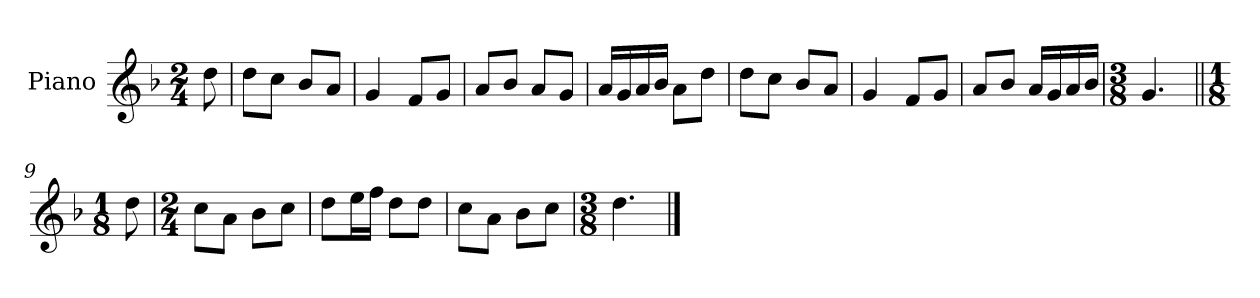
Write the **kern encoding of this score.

**kern
*part1
*staff1
*I"Piano
*I'Pno.
*clefG2
*k[b-]
*M2/4
=
8dd\
=1
8dd\L
8cc\J
8b-/L
8a/J
=2
4g/
8f/L
8g/J
=3
8a/L
8b-/J
8a/L
8g/J
=4
16a/LL
16g/
16a/
16b-/JJ
8a\L
8dd\J
=5
8dd\L
8cc\J
8b-/L
8a/J
=6
4g/
8f/L
8g/J
=7
8a/L
8b-/J
16a/LL
16g/
16a/
16b-/JJ
=8
*M3/8
4.g/
=9||
*M1/8
8dd\
!!LO:LB:g=z
=10
*M2/4
8cc\L
8a\J
8b-\L
8cc\J
=11
8dd\L
16ee\L
16ff\JJ
8dd\L
8dd\J
=12
8cc\L
8a\J
8b-\L
8cc\J
=13
*M3/8
4.dd\
==
*-
